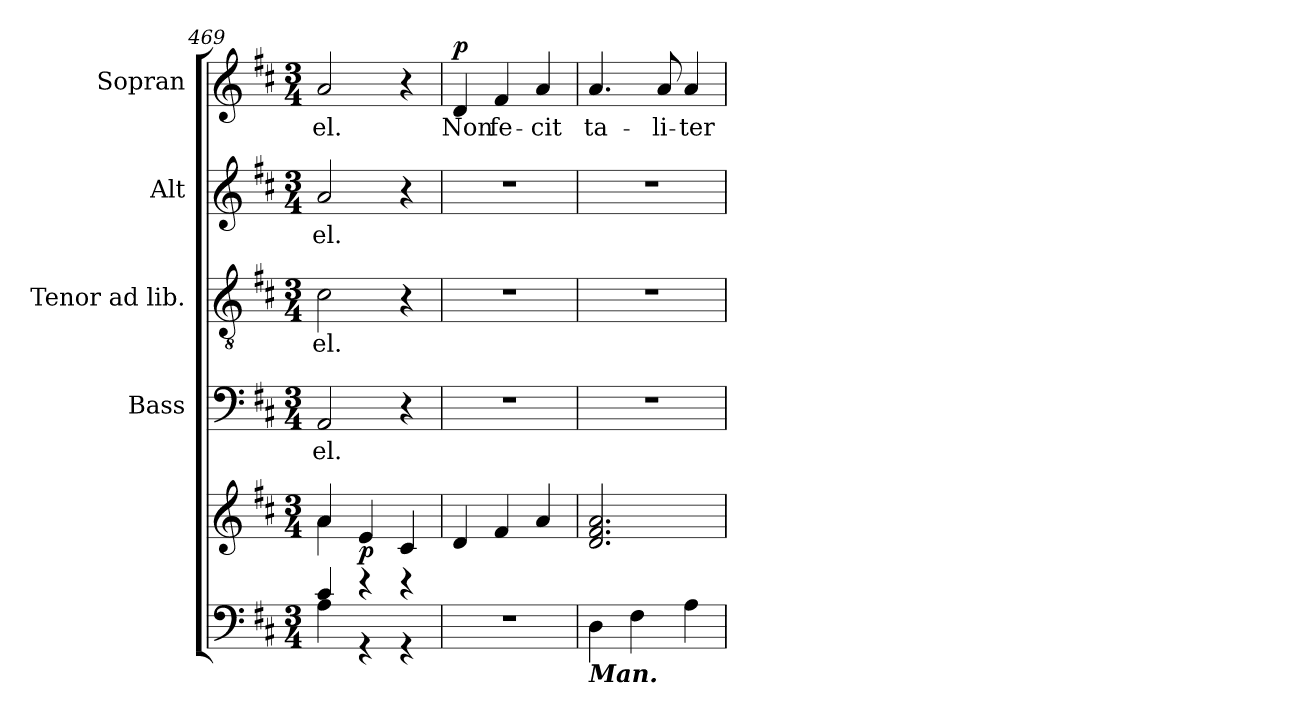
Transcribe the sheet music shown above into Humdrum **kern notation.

**kern	**kern	**dynam	**kern	**text	**kern	**text	**kern	**text	**kern	**text	**dynam
*part5	*part5	*part5	*part4	*part4	*part3	*part3	*part2	*part2	*part1	*part1	*part1
*staff6	*staff5	*staff5/6	*staff4	*staff4	*staff3	*staff3	*staff2	*staff2	*staff1	*staff1	*staff1
*	*	*	*I"Bass	*	*I"Tenor ad lib.	*	*I"Alt	*	*I"Sopran	*	*
*	*	*	*I'B.	*	*I'T.	*	*I'A.	*	*I'S.	*	*
*clefF4	*clefG2	*	*clefF4	*	*clefGv2	*	*clefG2	*	*clefG2	*	*
*k[f#c#]	*k[f#c#]	*	*k[f#c#]	*	*k[f#c#]	*	*k[f#c#]	*	*k[f#c#]	*	*
*D:	*D:	*	*D:	*	*D:	*	*D:	*	*D:	*	*
*M3/4	*M3/4	*	*M3/4	*	*M3/4	*	*M3/4	*	*M3/4	*	*
=469	=469	=469	=469	=469	=469	=469	=469	=469	=469	=469	=469
*^	*^	*	*	*	*	*	*	*	*	*	*
!	!	!	!	!	!	!LO:LY:b	!	!LO:LY:b	!	!LO:LY:b	!	!LO:LY:b	!
4c#/	4A\	4a/	4a\	.	2AA/	-el.	2c#\	-el.	2a/	-el.	2a/	-el.	.
!	!	!	!	!LO:DY:b	!	!	!	!	!	!	!	!	!
4r	4r	4e/	2ryy	p	.	.	.	.	.	.	.	.	.
4r	4r	4c#/	.	.	4r	.	4r	.	4r	.	4r	.	.
*	*	*v	*v	*	*	*	*	*	*	*	*	*	*
=470	=470	=470	=470	=470	=470	=470	=470	=470	=470	=470	=470	=470
!	!	!	!	!	!	!	!	!	!	!	!LO:LY:b	!LO:DY:a
*v	*v	*	*	*	*	*	*	*	*	*	*	*
2.r	4d/	.	2.r	.	2.r	.	2.r	.	4d/	Non	p
!	!	!	!	!	!	!	!	!	!	!LO:LY:b	!
.	4f#/	.	.	.	.	.	.	.	4f#/	fe-	.
!	!	!	!	!	!	!	!	!	!	!LO:LY:b	!
.	4a/	.	.	.	.	.	.	.	4a/	-cit	.
=471	=471	=471	=471	=471	=471	=471	=471	=471	=471	=471	=471
!LO:TX:b:Bi:t=Man.	!	!	!	!	!	!	!	!	!	!	!
!	!	!	!	!	!	!	!	!	!	!LO:LY:b	!
4D\	2.d/ 2.f#/ 2.a/	.	2.r	.	2.r	.	2.r	.	4.a/	ta-	.
4F#\	.	.	.	.	.	.	.	.	.	.	.
!	!	!	!	!	!	!	!	!	!	!LO:LY:b	!
.	.	.	.	.	.	.	.	.	8a/	-li-	.
!	!	!	!	!	!	!	!	!	!	!LO:LY:b	!
4A\	.	.	.	.	.	.	.	.	4a/	-ter	.
=	=	=	=	=	=	=	=	=	=	=	=
*-	*-	*-	*-	*-	*-	*-	*-	*-	*-	*-	*-
